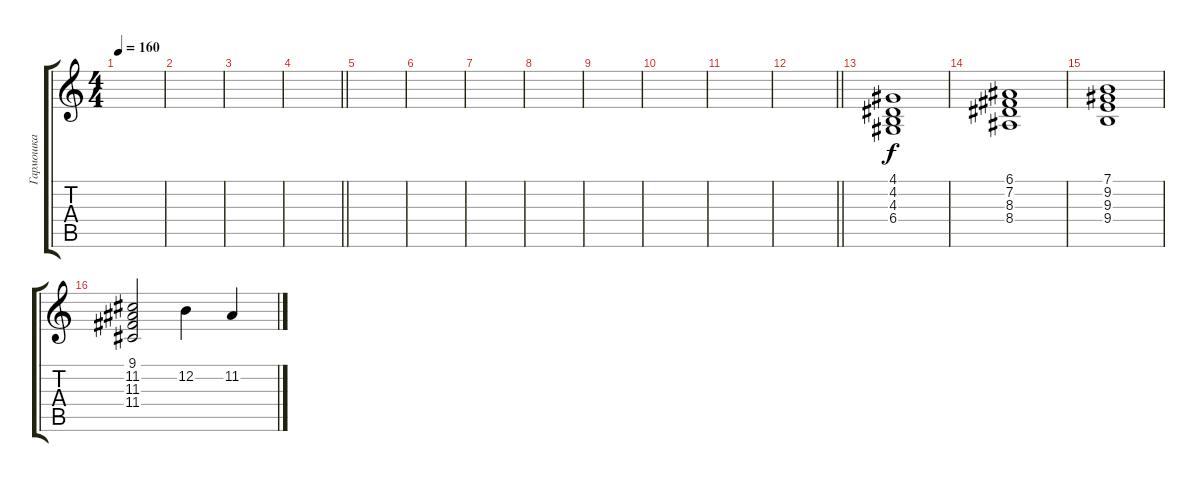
\track ("Гармошка" "Гармошка") {instrument accordion}
\staff {score tabs}
\tuning (E4 B3 G3 D3 A2 E2) {hide}
\ts (4 4)
\tempo 160
\clef g2
\ks c
|
|
|
\barLineRight lightlight
|
|
|
|
|
|
|
|
\barLineRight lightlight
|
(4.1 4.2 4.3 6.4).1 |
(6.1 7.2 8.3 8.4).1 |
(7.1 9.2 9.3 9.4).1 |
(9.1 11.2 11.3 11.4).2 12.2.4 11.2.4
